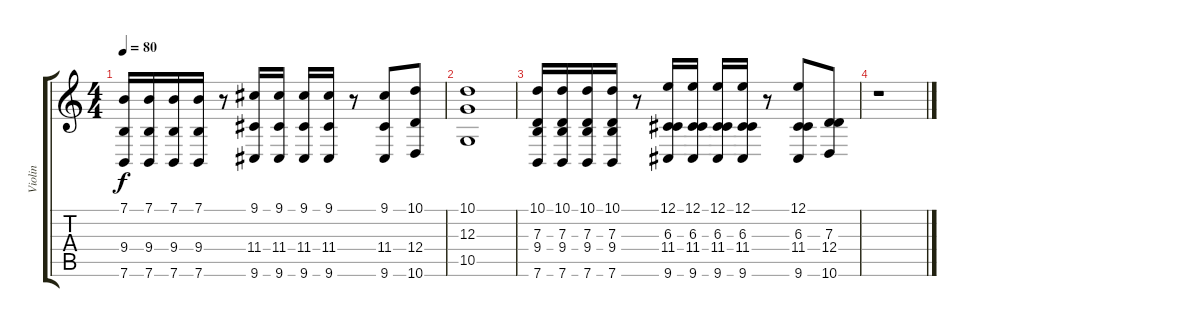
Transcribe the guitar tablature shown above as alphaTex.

\track ("Violin" "Violin") {instrument violin}
\staff {score tabs}
\tuning (E4 B3 G3 D3 A2 E2) {hide}
\ts (4 4)
\tempo 80
\clef g2
\ks c
(7.1 9.4 7.6).16{dy f} (7.1 9.4 7.6).16 (7.1 9.4 7.6).16 (7.1 9.4 7.6).16 r.8 (9.1 11.4 9.6).16 (9.1 11.4 9.6).16 (9.1 11.4 9.6).16 (9.1 11.4 9.6).16 r.8 (9.1 11.4 9.6).8 (10.1 12.4 10.6).8 |
(10.1 12.3 10.5).1 |
(10.1 7.3 9.4 7.6).16 (10.1 7.3 9.4 7.6).16 (10.1 7.3 9.4 7.6).16 (10.1 7.3 9.4 7.6).16 r.8 (12.1 6.3 11.4 9.6).16 (12.1 6.3 11.4 9.6).16 (12.1 6.3 11.4 9.6).16 (12.1 6.3 11.4 9.6).16 r.8 (12.1 6.3 11.4 9.6).8 (7.3 12.4 10.6).8 |
r.1
